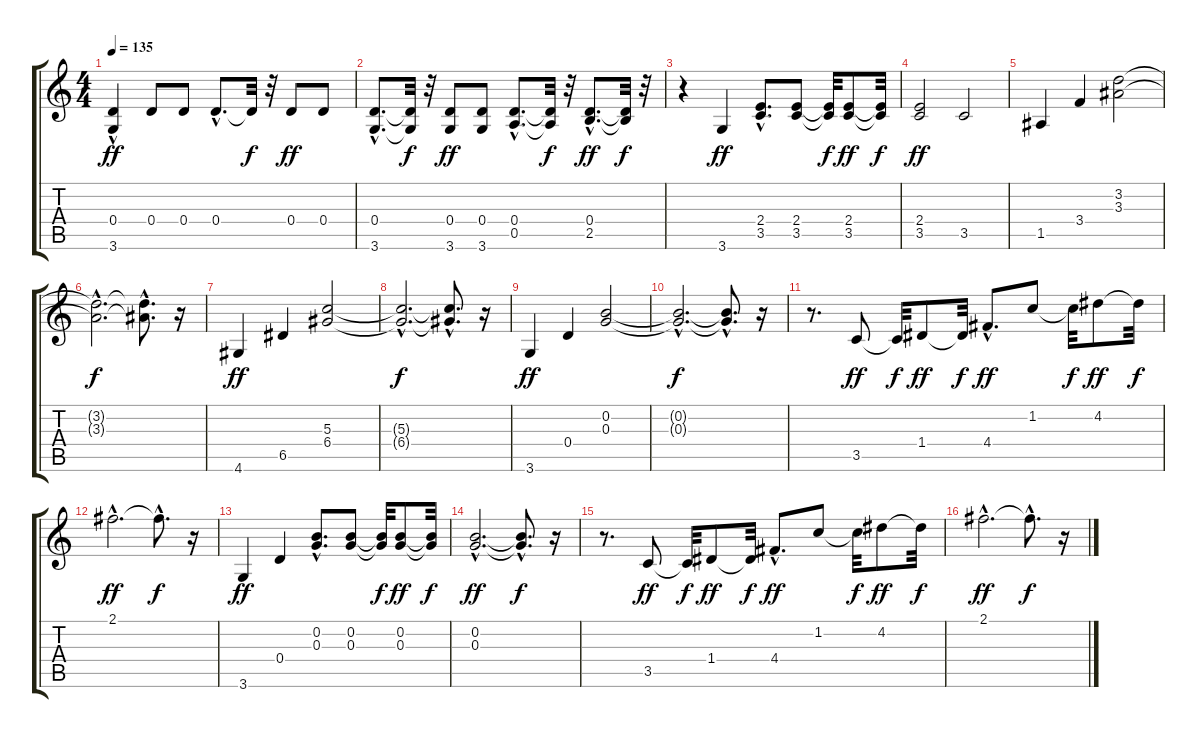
\track "" {instrument acousticguitarnylon}
\staff {score tabs}
\tuning (E4 B3 G3 D3 A2 E2) {hide}
\ts (4 4)
\tempo 135
\clef g2
\ks c
(0.4{hac} 3.6{hac}).4{dy ff} 0.4.8 0.4.8 0.4{hac}.8{d} 0.4{t}.32{dy f} r.32 0.4.8{dy ff} 0.4.8 |
(0.4{hac} 3.6{hac}).8{d} (0.4{t} 3.6{t}).32{dy f} r.32 (0.4 3.6).8{dy ff} (0.4 3.6).8 (0.4{hac} 0.5{hac}).8{d} (0.4{t} 0.5{t}).32{dy f} r.32 (0.4{hac} 2.5{hac}).8{d dy ff} (0.4{t} 2.5{t}).32{dy f} r.32 |
r.4 3.6.4{dy ff} (2.4{hac} 3.5{hac}).8{d} (2.4 3.5).8 (2.4{t} 3.5{t}).32{dy f} (2.4 3.5).8{dy ff} (2.4{t} 3.5{t}).32{dy f} |
(2.4 3.5).2{dy ff} 3.5.2 |
1.5.4 3.4.4 (3.2 3.3).2 |
(3.2{hac t} 3.3{hac t}).2{d dy f} (3.2{hac t} 3.3{hac t}).8{d} r.16 |
4.6.4{dy ff} 6.5.4 (5.3 6.4).2 |
(5.3{hac t} 6.4{hac t}).2{d dy f} (5.3{hac t} 6.4{hac t}).8{d} r.16 |
3.6.4{dy ff} 0.4.4 (0.2 0.3).2 |
(0.2{hac t} 0.3{hac t}).2{d dy f} (0.2{hac t} 0.3{hac t}).8{d} r.16 |
r.8{d} 3.5.8{dy ff} 3.5{t}.32{dy f} 1.4.8{dy ff} 1.4{t}.32{dy f} 4.4{hac}.8{d dy ff} 1.2.8 1.2{t}.32{dy f} 4.2.8{dy ff} 4.2{t}.32{dy f} |
2.1{hac}.2{d dy ff} 2.1{hac t}.8{d dy f} r.16 |
3.6.4{dy ff} 0.4.4 (0.2{hac} 0.3{hac}).8{d} (0.2 0.3).8 (0.2{t} 0.3{t}).32{dy f} (0.2 0.3).8{dy ff} (0.2{t} 0.3{t}).32{dy f} |
(0.2{hac} 0.3{hac}).2{d dy ff} (0.2{hac t} 0.3{hac t}).8{d dy f} r.16 |
r.8{d} 3.5.8{dy ff} 3.5{t}.32{dy f} 1.4.8{dy ff} 1.4{t}.32{dy f} 4.4{hac}.8{d dy ff} 1.2.8 1.2{t}.32{dy f} 4.2.8{dy ff} 4.2{t}.32{dy f} |
2.1{hac}.2{d dy ff} 2.1{hac t}.8{d dy f} r.16
